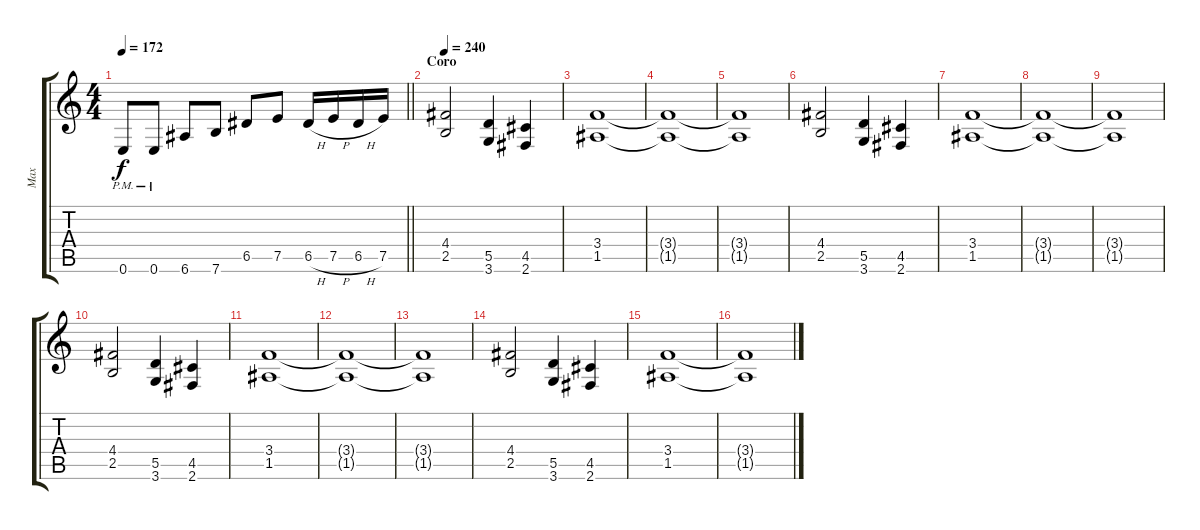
\track ("Max" "Max") {instrument distortionguitar}
\staff {score tabs}
\tuning (E4 B3 G3 D3 A2 E2) {hide}
\ts (4 4)
\tempo 172
\clef g2
\barLineRight lightlight
\ks c
0.6{pm}.8{dy f} 0.6{pm}.8 6.6.8 7.6.8 6.5.8 7.5.8 6.5{h}.16 7.5{h}.16 6.5{h}.16 7.5.16 |
\section ("" "Coro")
\tempo 240
(4.4 2.5).2 (5.5 3.6).4 (4.5 2.6).4 |
(3.4 1.5).1 |
(3.4{t} 1.5{t}).1 |
(3.4{t} 1.5{t}).1 |
(4.4 2.5).2 (5.5 3.6).4 (4.5 2.6).4 |
(3.4 1.5).1 |
(3.4{t} 1.5{t}).1 |
(3.4{t} 1.5{t}).1 |
(4.4 2.5).2 (5.5 3.6).4 (4.5 2.6).4 |
(3.4 1.5).1 |
(3.4{t} 1.5{t}).1 |
(3.4{t} 1.5{t}).1 |
(4.4 2.5).2 (5.5 3.6).4 (4.5 2.6).4 |
(3.4 1.5).1 |
(3.4{t} 1.5{t}).1
